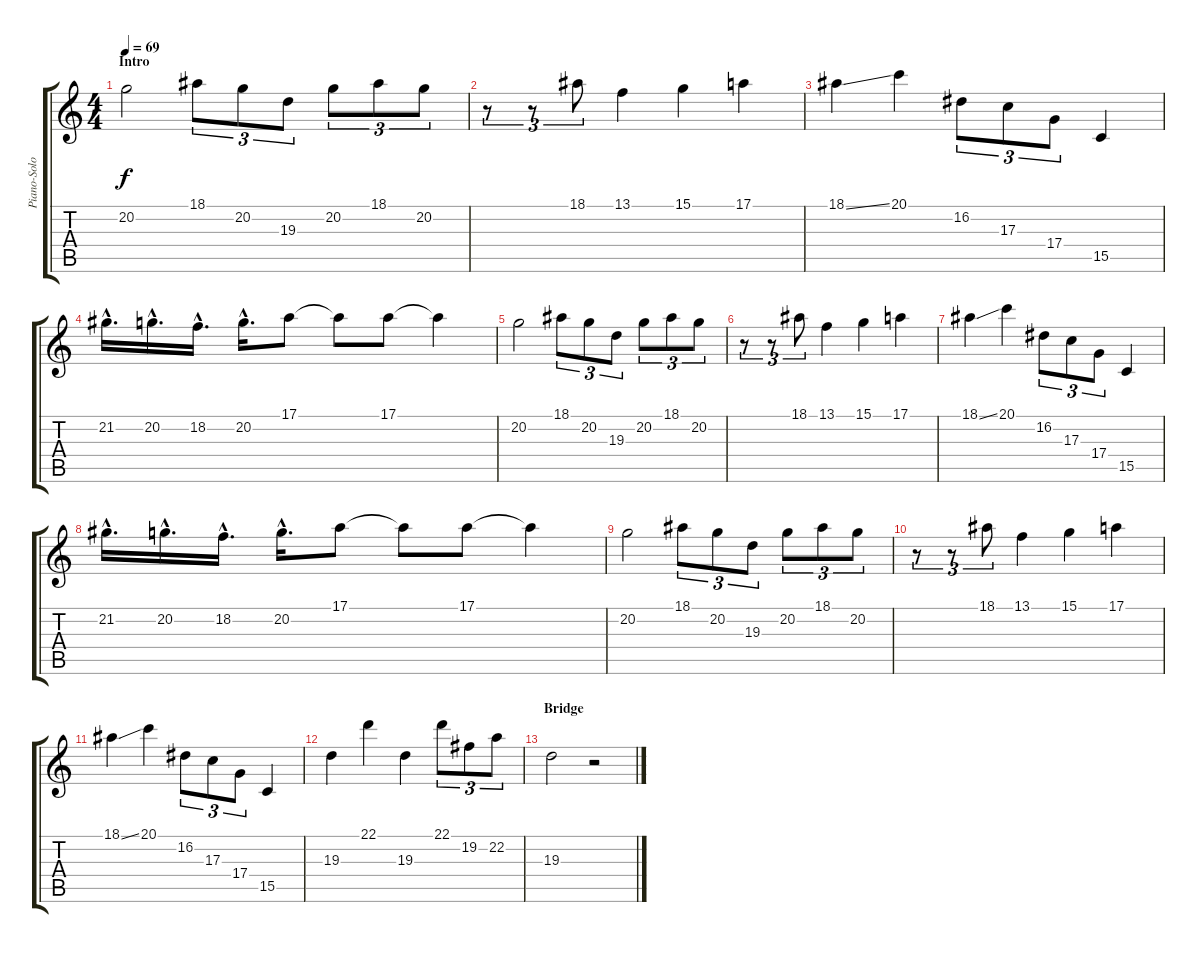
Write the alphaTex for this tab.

\track ("Piano-Solo" "Piano-Solo") {instrument acousticgrandpiano}
\staff {score tabs}
\tuning (E4 B3 G3 D3 A2 E2) {hide}
\ts (4 4)
\section ("" "Intro")
\tempo 69
\clef g2
\ks c
20.2.2{dy f instrument acousticgrandpiano} 18.1.8{tu (3 2)} 20.2.8{tu (3 2)} 19.3.8{tu (3 2)} 20.2.8{tu (3 2)} 18.1.8{tu (3 2)} 20.2.8{tu (3 2)} |
r.8{tu (3 2)} r.8{tu (3 2)} 18.1.8{tu (3 2)} 13.1.4 15.1.4 17.1.4 |
18.1{ss}.4 20.1.4 16.2.8{tu (3 2)} 17.3.8{tu (3 2)} 17.4.8{tu (3 2)} 15.5.4 |
21.2{hac}.16{d} 20.2{hac}.16{d} 18.2{hac}.16{d} 20.2{hac}.16{d} 17.1.8 17.1{t}.8 17.1.8 17.1{t}.4 |
20.2.2 18.1.8{tu (3 2)} 20.2.8{tu (3 2)} 19.3.8{tu (3 2)} 20.2.8{tu (3 2)} 18.1.8{tu (3 2)} 20.2.8{tu (3 2)} |
r.8{tu (3 2)} r.8{tu (3 2)} 18.1.8{tu (3 2)} 13.1.4 15.1.4 17.1.4 |
18.1{ss}.4 20.1.4 16.2.8{tu (3 2)} 17.3.8{tu (3 2)} 17.4.8{tu (3 2)} 15.5.4 |
21.2{hac}.16{d} 20.2{hac}.16{d} 18.2{hac}.16{d} 20.2{hac}.16{d} 17.1.8 17.1{t}.8 17.1.8 17.1{t}.4 |
20.2.2 18.1.8{tu (3 2)} 20.2.8{tu (3 2)} 19.3.8{tu (3 2)} 20.2.8{tu (3 2)} 18.1.8{tu (3 2)} 20.2.8{tu (3 2)} |
r.8{tu (3 2)} r.8{tu (3 2)} 18.1.8{tu (3 2)} 13.1.4 15.1.4 17.1.4 |
18.1{ss}.4 20.1.4 16.2.8{tu (3 2)} 17.3.8{tu (3 2)} 17.4.8{tu (3 2)} 15.5.4 |
19.3.4 22.1.4 19.3.4 22.1.8{tu (3 2)} 19.2.8{tu (3 2)} 22.2.8{tu (3 2)} |
\section ("" "Bridge")
19.3.2 r.2
